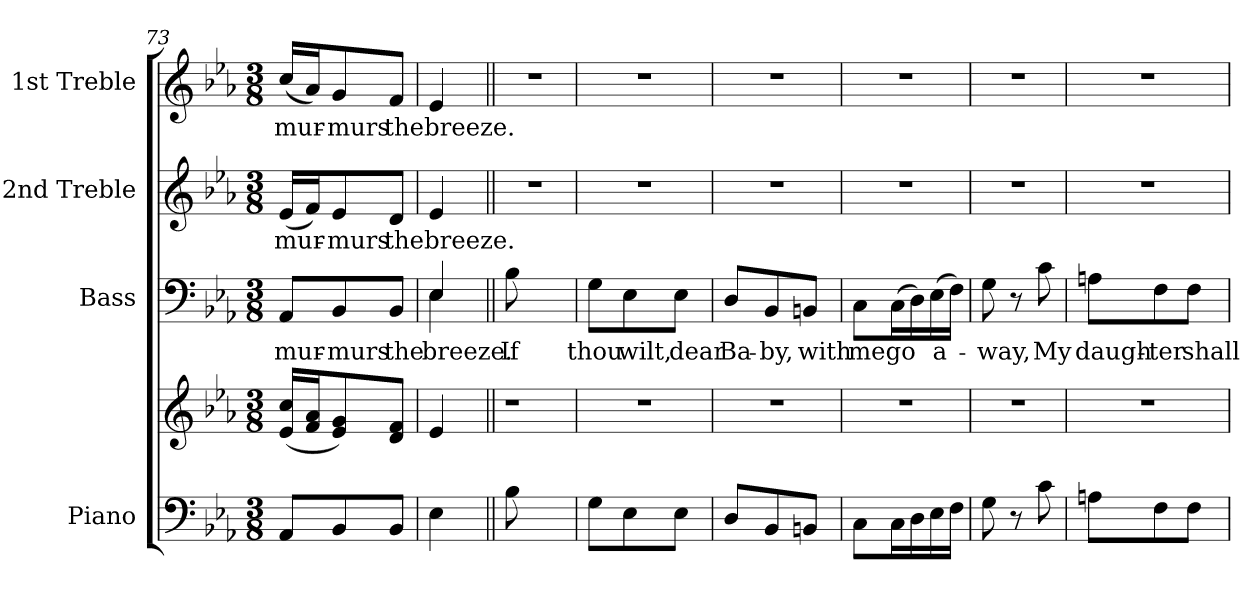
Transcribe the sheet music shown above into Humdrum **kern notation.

**kern	**kern	**kern	**text	**kern	**text	**kern	**text
*part4	*part4	*part3	*part3	*part2	*part2	*part1	*part1
*staff5	*staff4	*staff3	*staff3	*staff2	*staff2	*staff1	*staff1
*I"Piano	*	*I"Bass	*	*I"2nd Treble	*	*I"1st Treble	*
*clefF4	*clefG2	*clefF4	*	*clefG2	*	*clefG2	*
*k[b-e-a-]	*k[b-e-a-]	*k[b-e-a-]	*	*k[b-e-a-]	*	*k[b-e-a-]	*
*E-:	*E-:	*E-:	*	*E-:	*	*E-:	*
*M3/8	*M3/8	*M3/8	*	*M3/8	*	*M3/8	*
=73	=73	=73	=73	=73	=73	=73	=73
!	!	!	!LO:LY:b:color=#000000	!	!	!	!
!	!	!	!	!	!LO:LY:b:color=#000000	!	!
!	!	!	!	!	!	!	!LO:LY:b:color=#000000
8AA-i/L	(16e-i/ 16cci/LL	8AA-i/L	mur-	(16e-i/LL	mur-	(16cci/LL	mur-
.	16fi/ 16a-i/J	.	.	16fi/J)	.	16a-i/J)	.
!	!	!	!LO:LY:b:color=#000000	!	!	!	!
!	!	!	!	!	!LO:LY:b:color=#000000	!	!
!	!	!	!	!	!	!	!LO:LY:b:color=#000000
8BB-i/	8e-i/ 8gi/)	8BB-i/	-murs	8e-i/	-murs	8gi/	-murs
!	!	!	!LO:LY:b:color=#000000	!	!	!	!
!	!	!	!	!	!LO:LY:b:color=#000000	!	!
!	!	!	!	!	!	!	!LO:LY:b:color=#000000
8BB-i/J	8di/ 8fi/J	8BB-i/J	the	8di/J	the	8fi/J	the
=74	=74	=74	=74	=74	=74	=74	=74
!	!	!	!LO:LY:b:color=#000000	!	!	!	!
*	*	*^	*	*	*	*	*
!	!	!	!	!	!	!LO:LY:b:color=#000000	!	!
!	!	!	!	!	!	!	!	!LO:LY:b:color=#000000
4E-i\	4e-i/	4E-i/	4E-i\	breeze.	4e-i/	breeze.	4e-i/	breeze.
=75||	=75||	=75||	=75||	=75||	=75||	=75||	=75||	=75||
!	!LO:N:vis=1	!	!	!	!	!	!	!
*	*	*v	*v	*	*	*	*	*
*	*	*^	*	*	*	*	*
!	!	!LO:TX:a:t=Bass Solo	!	!	!	!	!	!
!	!	!	!	!LO:LY:b:color=#000000	!LO:N:vis=1	!	!LO:N:vis=1	!
*	*	*v	*v	*	*	*	*	*
8B-i\	8r	8B-i\	If	4.r	.	4.r	.
4ryy	4ryy	4ryy	.	.	.	.	.
=76	=76	=76	=76	=76	=76	=76	=76
!	!LO:N:vis=1	!	!	!	!	!	!
!	!	!	!LO:LY:b:color=#000000	!LO:N:vis=1	!	!LO:N:vis=1	!
8Gi\L	4.r	8Gi\L	thou	4.r	.	4.r	.
!	!	!	!LO:LY:b:color=#000000	!	!	!	!
8E-i\	.	8E-i\	wilt,	.	.	.	.
!	!	!	!LO:LY:b:color=#000000	!	!	!	!
8E-i\J	.	8E-i\J	dear	.	.	.	.
=77	=77	=77	=77	=77	=77	=77	=77
!	!LO:N:vis=1	!	!	!	!	!	!
!	!	!	!LO:LY:b:color=#000000	!LO:N:vis=1	!	!LO:N:vis=1	!
8Di/L	4.r	8Di/L	Ba-	4.r	.	4.r	.
!	!	!	!LO:LY:b:color=#000000	!	!	!	!
8BB-i/	.	8BB-i/	-by,	.	.	.	.
!	!	!	!LO:LY:b:color=#000000	!	!	!	!
8BBni/J	.	8BBni/J	with	.	.	.	.
=78	=78	=78	=78	=78	=78	=78	=78
!	!LO:N:vis=1	!	!	!	!	!	!
!	!	!	!LO:LY:b:color=#000000	!LO:N:vis=1	!	!LO:N:vis=1	!
8Ci\L	4.r	8Ci\L	me	4.r	.	4.r	.
!	!	!	!LO:LY:b:color=#000000	!	!	!	!
16Ci\L	.	(16Ci\L	go	.	.	.	.
16Di\	.	16Di\)	.	.	.	.	.
!	!	!	!LO:LY:b:color=#000000	!	!	!	!
16E-i\	.	(16E-i\	a-	.	.	.	.
16Fi\JJ	.	16Fi\JJ)	.	.	.	.	.
!!LO:LB:g=z
=79	=79	=79	=79	=79	=79	=79	=79
!	!LO:N:vis=1	!	!	!	!	!	!
!	!	!	!LO:LY:b:color=#000000	!LO:N:vis=1	!	!LO:N:vis=1	!
8Gi\	4.r	8Gi\	-way,	4.r	.	4.r	.
8r	.	8r	.	.	.	.	.
!	!	!	!LO:LY:b:color=#000000	!	!	!	!
8ci\	.	8ci\	My	.	.	.	.
=80	=80	=80	=80	=80	=80	=80	=80
!	!LO:N:vis=1	!	!	!	!	!	!
!	!	!	!LO:LY:b:color=#000000	!LO:N:vis=1	!	!LO:N:vis=1	!
8Ani\L	4.r	8Ani\L	daugh-	4.r	.	4.r	.
!	!	!	!LO:LY:b:color=#000000	!	!	!	!
8Fi\	.	8Fi\	-ter	.	.	.	.
!	!	!	!LO:LY:b:color=#000000	!	!	!	!
8Fi\J	.	8Fi\J	shall	.	.	.	.
=	=	=	=	=	=	=	=
*-	*-	*-	*-	*-	*-	*-	*-
